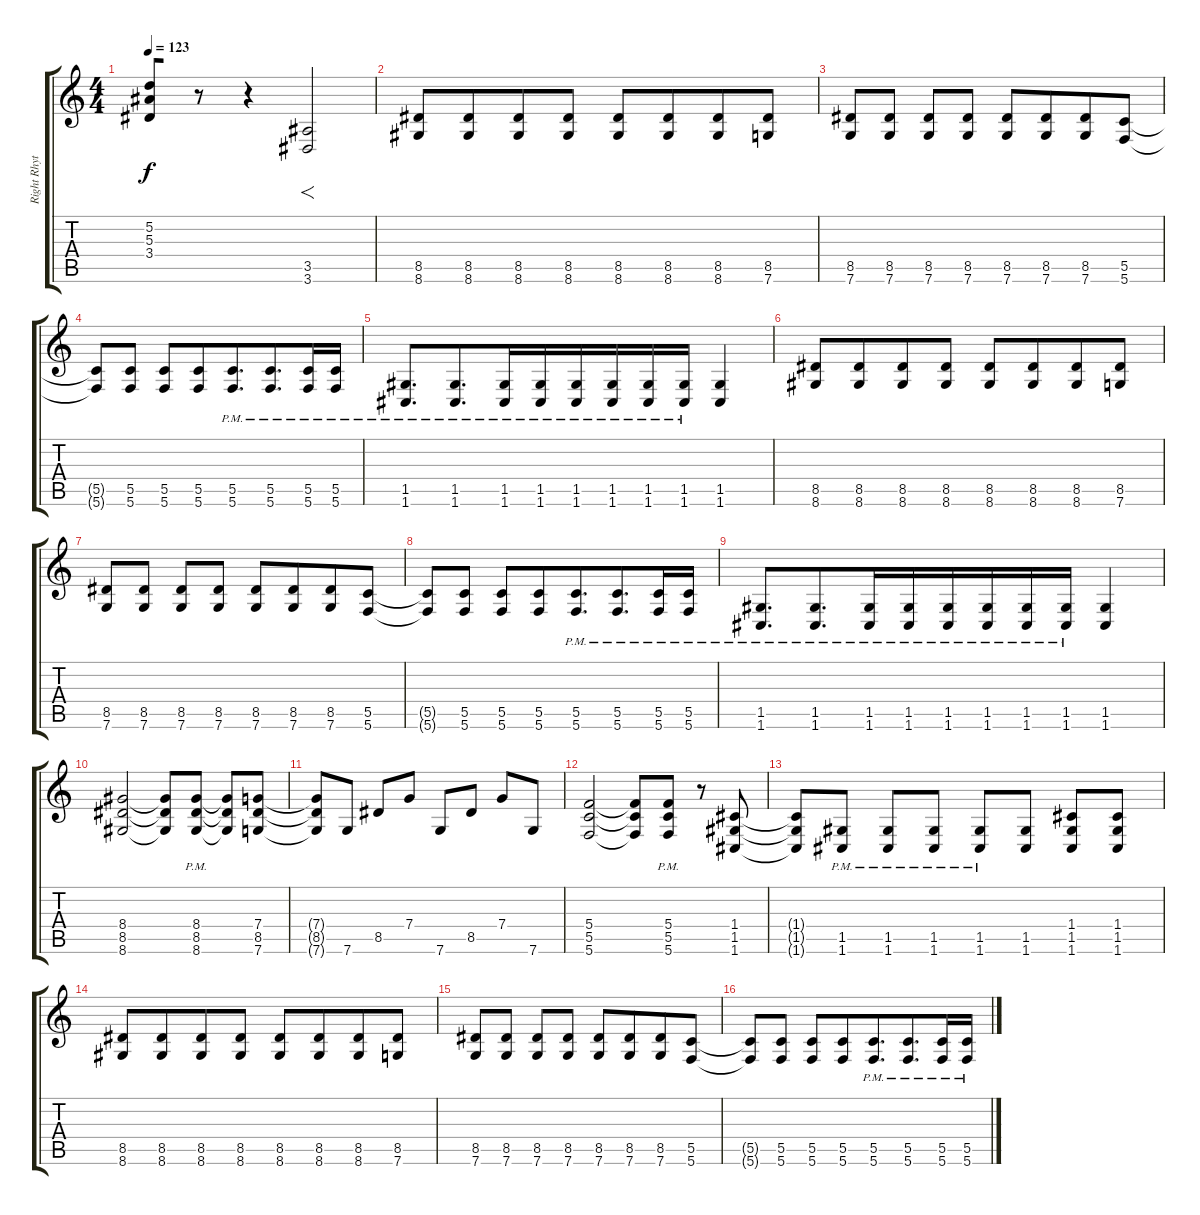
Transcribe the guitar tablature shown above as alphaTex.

\track ("Right Rhythm" "Right Rhyt") {instrument distortionguitar}
\staff {score tabs}
\tuning (D4 A3 F3 C3 G2 C2) {hide}
\ts (4 4)
\tempo 123
\clef g2
\ks c
(5.2 5.3 3.4).8{dy f beam merge} r.8 r.4 (3.5 3.6).2{f} |
(8.5 8.6).8 (8.5 8.6).8{beam merge} (8.5 8.6).8{beam merge} (8.5 8.6).8 (8.5 8.6).8{beam merge} (8.5 8.6).8{beam merge} (8.5 8.6).8 (8.5 7.6).8 |
(8.5 7.6).8 (8.5 7.6).8 (8.5 7.6).8 (8.5 7.6).8 (8.5 7.6).8 (8.5 7.6).8{beam merge} (8.5 7.6).8 (5.5 5.6).8 |
(5.5{t} 5.6{t}).8 (5.5 5.6).8 (5.5 5.6).8 (5.5 5.6).8{beam merge} (5.5{pm} 5.6{pm}).8{d beam merge} (5.5{pm} 5.6{pm}).8{d beam merge} (5.5{pm} 5.6{pm}).16{beam merge} (5.5{pm} 5.6{pm}).16 |
(1.5{pm} 1.6{pm}).8{d beam merge} (1.5{pm} 1.6{pm}).8{d beam merge} (1.5{pm} 1.6{pm}).16{beam merge} (1.5{pm} 1.6{pm}).16{beam merge} (1.5{pm} 1.6{pm}).16{beam merge} (1.5{pm} 1.6{pm}).16 (1.5{pm} 1.6{pm}).16{beam merge} (1.5{pm} 1.6{pm}).16 (1.5 1.6).4 |
(8.5 8.6).8 (8.5 8.6).8{beam merge} (8.5 8.6).8{beam merge} (8.5 8.6).8 (8.5 8.6).8{beam merge} (8.5 8.6).8{beam merge} (8.5 8.6).8 (8.5 7.6).8 |
(8.5 7.6).8 (8.5 7.6).8 (8.5 7.6).8 (8.5 7.6).8 (8.5 7.6).8 (8.5 7.6).8{beam merge} (8.5 7.6).8 (5.5 5.6).8 |
(5.5{t} 5.6{t}).8 (5.5 5.6).8 (5.5 5.6).8 (5.5 5.6).8{beam merge} (5.5{pm} 5.6{pm}).8{d beam merge} (5.5{pm} 5.6{pm}).8{d beam merge} (5.5{pm} 5.6{pm}).16{beam merge} (5.5{pm} 5.6{pm}).16 |
(1.5{pm} 1.6{pm}).8{d beam merge} (1.5{pm} 1.6{pm}).8{d beam merge} (1.5{pm} 1.6{pm}).16{beam merge} (1.5{pm} 1.6{pm}).16{beam merge} (1.5{pm} 1.6{pm}).16{beam merge} (1.5{pm} 1.6{pm}).16 (1.5{pm} 1.6{pm}).16{beam merge} (1.5{pm} 1.6{pm}).16 (1.5 1.6).4 |
(8.4 8.5 8.6).2{beam merge} (8.4{t} 8.5{t} 8.6{t}).8 (8.4{pm} 8.5{pm} 8.6{pm}).8 (8.4{t} 8.5{t} 8.6{t}).8 (7.4 8.5 7.6).8 |
(7.4{t} 8.5{t} 7.6{t}).8 7.6.8 8.5.8 7.4.8 7.6.8 8.5.8 7.4.8{beam merge} 7.6.8 |
(5.4 5.5 5.6).2{beam merge} (5.4{t} 5.5{t} 5.6{t}).8 (5.4{pm} 5.5{pm} 5.6{pm}).8 r.8 (1.4 1.5 1.6).8 |
(1.4{t} 1.5{t} 1.6{t}).8 (1.5{pm} 1.6{pm}).8 (1.5{pm} 1.6{pm}).8{beam merge} (1.5{pm} 1.6{pm}).8 (1.5{pm} 1.6{pm}).8{beam merge} (1.5 1.6).8 (1.4 1.5 1.6).8 (1.4 1.5 1.6).8 |
(8.5 8.6).8 (8.5 8.6).8{beam merge} (8.5 8.6).8{beam merge} (8.5 8.6).8 (8.5 8.6).8{beam merge} (8.5 8.6).8{beam merge} (8.5 8.6).8 (8.5 7.6).8 |
(8.5 7.6).8 (8.5 7.6).8 (8.5 7.6).8 (8.5 7.6).8 (8.5 7.6).8 (8.5 7.6).8{beam merge} (8.5 7.6).8 (5.5 5.6).8 |
(5.5{t} 5.6{t}).8 (5.5 5.6).8 (5.5 5.6).8 (5.5 5.6).8{beam merge} (5.5{pm} 5.6{pm}).8{d beam merge} (5.5{pm} 5.6{pm}).8{d beam merge} (5.5{pm} 5.6{pm}).16{beam merge} (5.5{pm} 5.6{pm}).16
